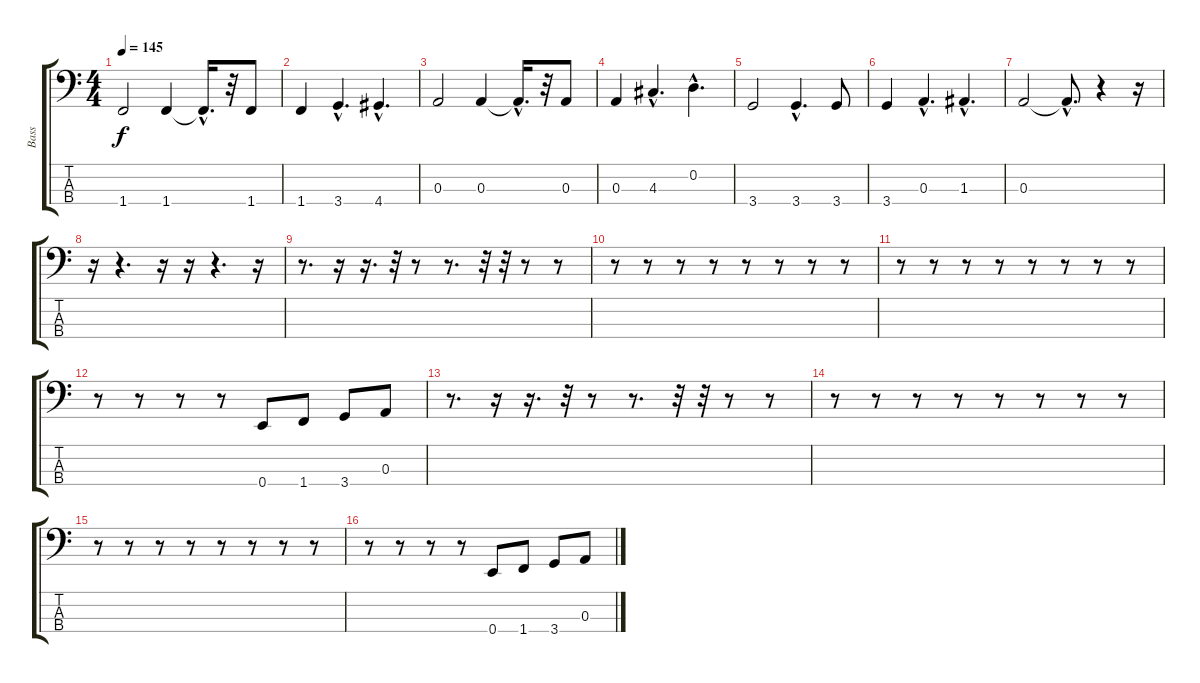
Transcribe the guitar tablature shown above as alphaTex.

\track ("Bass" "Bass") {instrument electricbassfinger}
\staff {score tabs}
\tuning (G2 D2 A1 E1) {hide}
\ts (4 4)
\tempo 145
\clef f4
\ks c
1.4.2{dy f} 1.4.4 1.4{hac t}.16{d} r.32 1.4.8 |
1.4.4 3.4{hac}.4{d} 4.4{hac}.4{d} |
0.3.2 0.3.4 0.3{hac t}.16{d} r.32 0.3.8 |
0.3.4 4.3{hac}.4{d} 0.2{hac}.4{d} |
3.4.2 3.4{hac}.4{d} 3.4.8 |
3.4.4 0.3{hac}.4{d} 1.3{hac}.4{d} |
0.3.2 0.3{hac t}.8{d} r.4 r.16 |
r.16 r.4{d} r.16 r.16 r.4{d} r.16 |
r.8{d} r.16 r.16{d} r.32 r.8 r.8{d} r.32 r.32 r.8 r.8 |
r.8 r.8 r.8 r.8 r.8 r.8 r.8 r.8 |
r.8 r.8 r.8 r.8 r.8 r.8 r.8 r.8 |
r.8 r.8 r.8 r.8 0.4.8 1.4.8 3.4.8 0.3.8 |
r.8{d} r.16 r.16{d} r.32 r.8 r.8{d} r.32 r.32 r.8 r.8 |
r.8 r.8 r.8 r.8 r.8 r.8 r.8 r.8 |
r.8 r.8 r.8 r.8 r.8 r.8 r.8 r.8 |
r.8 r.8 r.8 r.8 0.4.8 1.4.8 3.4.8 0.3.8
